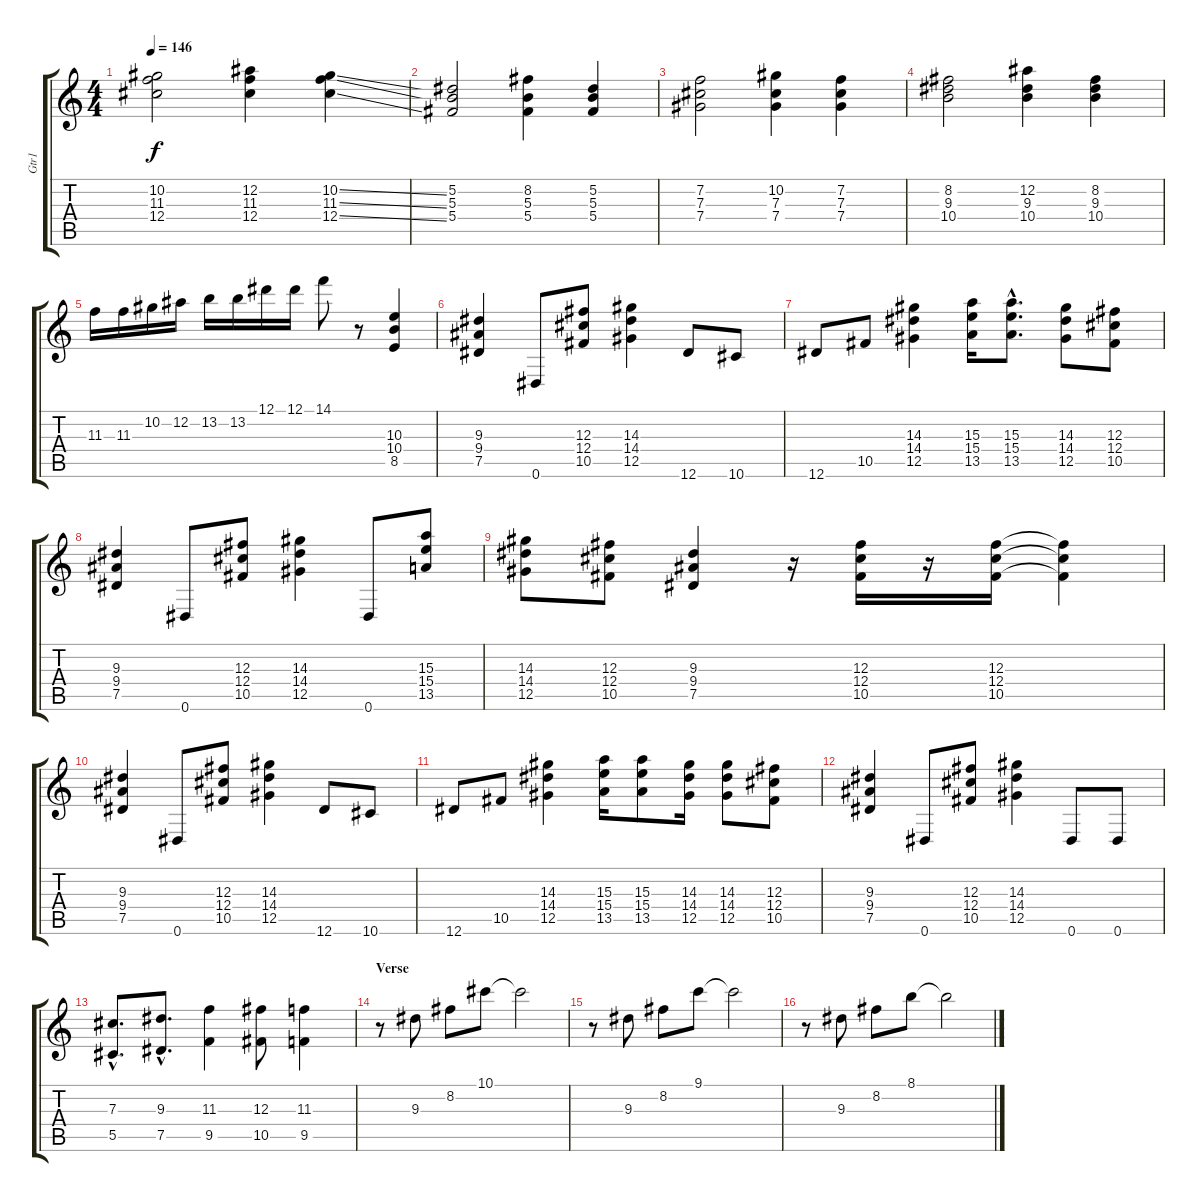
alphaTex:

\track ("Gtr1" "Gtr1") {instrument overdrivenguitar}
\staff {score tabs}
\tuning (Eb4 Bb3 Gb3 Db3 Ab2 Eb2) {hide}
\ts (4 4)
\tempo 146
\clef g2
\ks c
(10.2 11.3 12.4).2{dy f} (12.2 11.3 12.4).4 (10.2{ss} 11.3{ss} 12.4{ss}).4 |
(5.2 5.3 5.4).2 (8.2 5.3 5.4).4 (5.2 5.3 5.4).4 |
(7.2 7.3 7.4).2 (10.2 7.3 7.4).4 (7.2 7.3 7.4).4 |
(8.2 9.3 10.4).2 (12.2 9.3 10.4).4 (8.2 9.3 10.4).4 |
11.3.16 11.3.16 10.2.16 12.2.16 13.2.16 13.2.16 12.1.16 12.1.16 14.1.8 r.8 (10.3 10.4 8.5).4 |
(9.3 9.4 7.5).4 0.6.8 (12.3 12.4 10.5).8 (14.3 14.4 12.5).4 12.6.8 10.6.8 |
12.6.8 10.5.8 (14.3 14.4 12.5).4 (15.3 15.4 13.5).16 (15.3{hac} 15.4{hac} 13.5{hac}).8{d} (14.3 14.4 12.5).8 (12.3 12.4 10.5).8 |
(9.3 9.4 7.5).4 0.6.8 (12.3 12.4 10.5).8 (14.3 14.4 12.5).4 0.6.8 (15.3 15.4 13.5).8 |
(14.3 14.4 12.5).8 (12.3 12.4 10.5).8 (9.3 9.4 7.5).4 r.16 (12.3 12.4 10.5).16 r.16 (12.3 12.4 10.5).16 (12.3{t} 12.4{t} 10.5{t}).4 |
(9.3 9.4 7.5).4 0.6.8 (12.3 12.4 10.5).8 (14.3 14.4 12.5).4 12.6.8 10.6.8 |
12.6.8 10.5.8 (14.3 14.4 12.5).4 (15.3 15.4 13.5).16 (15.3 15.4 13.5).8 (14.3 14.4 12.5).16 (14.3 14.4 12.5).8 (12.3 12.4 10.5).8 |
(9.3 9.4 7.5).4 0.6.8 (12.3 12.4 10.5).8 (14.3 14.4 12.5).4 0.6.8 0.6.8 |
(7.3{hac} 5.5{hac}).8{d} (9.3{hac} 7.5{hac}).8{d} (11.3 9.5).4 (12.3 10.5).8 (11.3 9.5).4 |
\section ("" "Verse")
r.8 9.3.8{instrument acousticguitarsteel} 8.2.8 10.1.8 10.1{t}.2 |
r.8 9.3.8 8.2.8 9.1.8 9.1{t}.2 |
r.8 9.3.8 8.2.8 8.1.8 8.1{t}.2
